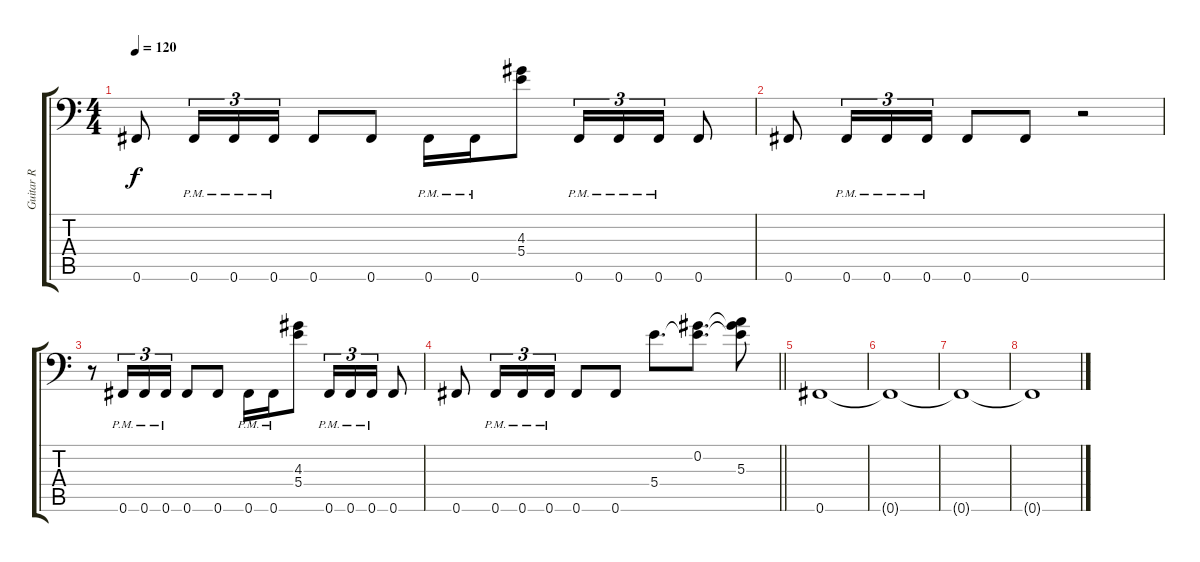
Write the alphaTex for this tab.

\track ("Guitar R" "Guitar R") {instrument overdrivenguitar}
\staff {score tabs}
\tuning (Db4 Ab3 E3 B2 Gb2 Gb1) {hide}
\ts (4 4)
\tempo 120
\clef f4
\ks c
0.6.8{dy f} 0.6{pm}.16{tu (3 2)} 0.6{pm}.16{tu (3 2)} 0.6{pm}.16{tu (3 2)} 0.6.8 0.6.8 0.6{pm}.16 0.6{pm}.16 (4.3 5.4).8 0.6{pm}.16{tu (3 2)} 0.6{pm}.16{tu (3 2)} 0.6{pm}.16{tu (3 2)} 0.6.8 |
0.6.8 0.6{pm}.16{tu (3 2)} 0.6{pm}.16{tu (3 2)} 0.6{pm}.16{tu (3 2)} 0.6.8 0.6.8 r.2 |
r.8 0.6{pm}.16{tu (3 2)} 0.6{pm}.16{tu (3 2)} 0.6{pm}.16{tu (3 2)} 0.6.8 0.6.8 0.6{pm}.16 0.6{pm}.16 (4.3 5.4).8 0.6{pm}.16{tu (3 2)} 0.6{pm}.16{tu (3 2)} 0.6{pm}.16{tu (3 2)} 0.6.8 |
\barLineRight lightlight
0.6.8 0.6{pm}.16{tu (3 2)} 0.6{pm}.16{tu (3 2)} 0.6{pm}.16{tu (3 2)} 0.6.8 0.6.8 5.4.8{d} (0.2 5.4{t}).8{d} (0.2{t} 5.3 5.4{t}).8 |
0.6.1 |
0.6{t}.1 |
0.6{t}.1 |
0.6{t}.1
